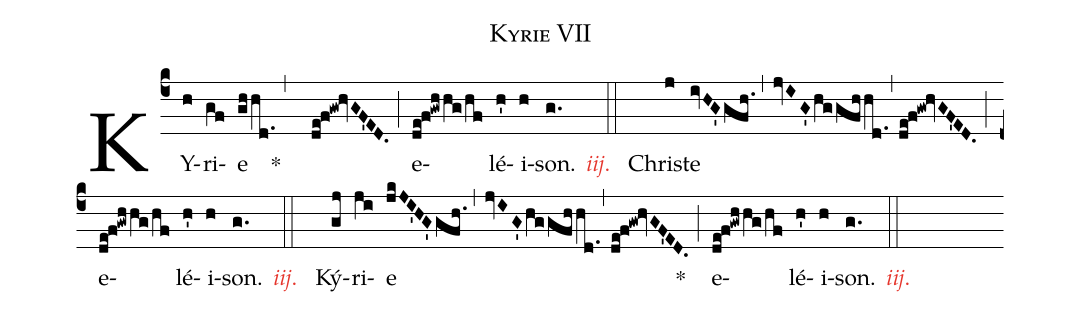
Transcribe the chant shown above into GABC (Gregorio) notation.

name:Kyrie VII;
%%
(c4) KY(h)ri(gf)e(ghhd.) *(,)
( de!f!gw!hvGF'ED.) (;)
e(de!f!gwhhg/hf)lé(h')i(h)son.(g.) <c><i>iij</i>.</c> (::)


Chri(j)ste(ivHG'gfh.,jvIG'hg/gfhhd.,de!f!gw!hvGF'ED.) (;)
e(de!f!gwhhg/hf)lé(h')i(h)son.(g.) <c><i>iij</i>.</c> (::)

Ký(gj)ri(ji)e(jkJI'HG'gfh.,jvIG'hggfhhd.,de!f!gw!hvGF'ED.) *(;)
e(de!f!gwhhg/hf)lé(h')i(h)son.(g.) <c><i>iij</i>.</c> (::)
